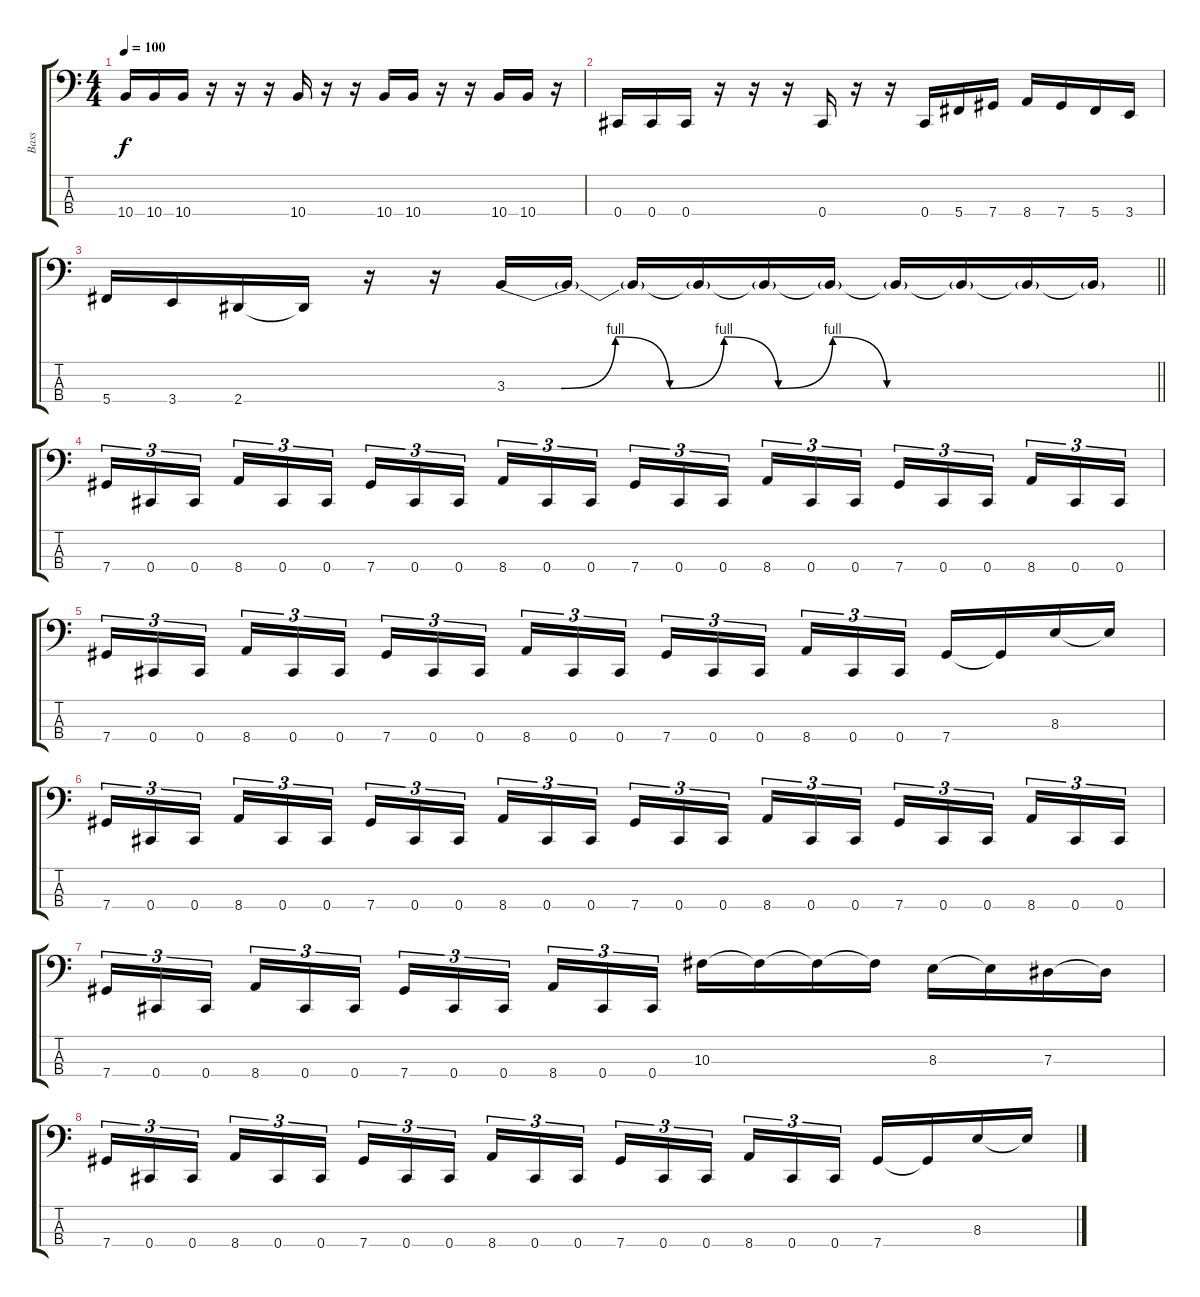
\track ("Bass" "Bass") {instrument slapbass1}
\staff {score tabs}
\tuning (Gb2 Db2 Ab1 Db1) {hide}
\ts (4 4)
\tempo 100
\clef f4
\ks c
10.4.16{dy f} 10.4.16 10.4.16 r.16 r.16 r.16 10.4.16 r.16 r.16 10.4.16 10.4.16 r.16 r.16 10.4.16 10.4.16 r.16 |
0.4.16 0.4.16 0.4.16 r.16 r.16 r.16 0.4.16 r.16 r.16 0.4.16 5.4.16 7.4.16 8.4.16 7.4.16 5.4.16 3.4.16 |
\barLineRight lightlight
5.4.16 3.4.16 2.4.16 2.4{t}.16 r.16 r.16 3.3{be (custom 0 0 5 0 10 4 15 0 20 4 25 0 30 4 35 0 60 0)}.16 3.3{t}.16 3.3{t}.16 3.3{t}.16 3.3{t}.16 3.3{t}.16 3.3{t}.16 3.3{t}.16 3.3{t}.16 3.3{t}.16 |
7.4.16{tu (3 2)} 0.4.16{tu (3 2)} 0.4.16{tu (3 2) beam splitsecondary} 8.4.16{tu (3 2)} 0.4.16{tu (3 2)} 0.4.16{tu (3 2)} 7.4.16{tu (3 2)} 0.4.16{tu (3 2)} 0.4.16{tu (3 2) beam splitsecondary} 8.4.16{tu (3 2)} 0.4.16{tu (3 2)} 0.4.16{tu (3 2)} 7.4.16{tu (3 2)} 0.4.16{tu (3 2)} 0.4.16{tu (3 2) beam splitsecondary} 8.4.16{tu (3 2)} 0.4.16{tu (3 2)} 0.4.16{tu (3 2)} 7.4.16{tu (3 2)} 0.4.16{tu (3 2)} 0.4.16{tu (3 2) beam splitsecondary} 8.4.16{tu (3 2)} 0.4.16{tu (3 2)} 0.4.16{tu (3 2)} |
7.4.16{tu (3 2)} 0.4.16{tu (3 2)} 0.4.16{tu (3 2) beam splitsecondary} 8.4.16{tu (3 2)} 0.4.16{tu (3 2)} 0.4.16{tu (3 2)} 7.4.16{tu (3 2)} 0.4.16{tu (3 2)} 0.4.16{tu (3 2) beam splitsecondary} 8.4.16{tu (3 2)} 0.4.16{tu (3 2)} 0.4.16{tu (3 2)} 7.4.16{tu (3 2)} 0.4.16{tu (3 2)} 0.4.16{tu (3 2) beam splitsecondary} 8.4.16{tu (3 2)} 0.4.16{tu (3 2)} 0.4.16{tu (3 2)} 7.4.16 7.4{t}.16 8.3.16 8.3{t}.16 |
7.4.16{tu (3 2)} 0.4.16{tu (3 2)} 0.4.16{tu (3 2) beam splitsecondary} 8.4.16{tu (3 2)} 0.4.16{tu (3 2)} 0.4.16{tu (3 2)} 7.4.16{tu (3 2)} 0.4.16{tu (3 2)} 0.4.16{tu (3 2) beam splitsecondary} 8.4.16{tu (3 2)} 0.4.16{tu (3 2)} 0.4.16{tu (3 2)} 7.4.16{tu (3 2)} 0.4.16{tu (3 2)} 0.4.16{tu (3 2) beam splitsecondary} 8.4.16{tu (3 2)} 0.4.16{tu (3 2)} 0.4.16{tu (3 2)} 7.4.16{tu (3 2)} 0.4.16{tu (3 2)} 0.4.16{tu (3 2) beam splitsecondary} 8.4.16{tu (3 2)} 0.4.16{tu (3 2)} 0.4.16{tu (3 2)} |
7.4.16{tu (3 2)} 0.4.16{tu (3 2)} 0.4.16{tu (3 2) beam splitsecondary} 8.4.16{tu (3 2)} 0.4.16{tu (3 2)} 0.4.16{tu (3 2)} 7.4.16{tu (3 2)} 0.4.16{tu (3 2)} 0.4.16{tu (3 2) beam splitsecondary} 8.4.16{tu (3 2)} 0.4.16{tu (3 2)} 0.4.16{tu (3 2)} 10.3.16 10.3{t}.16 10.3{t}.16 10.3{t}.16 8.3.16 8.3{t}.16 7.3.16 7.3{t}.16 |
7.4.16{tu (3 2)} 0.4.16{tu (3 2)} 0.4.16{tu (3 2) beam splitsecondary} 8.4.16{tu (3 2)} 0.4.16{tu (3 2)} 0.4.16{tu (3 2)} 7.4.16{tu (3 2)} 0.4.16{tu (3 2)} 0.4.16{tu (3 2) beam splitsecondary} 8.4.16{tu (3 2)} 0.4.16{tu (3 2)} 0.4.16{tu (3 2)} 7.4.16{tu (3 2)} 0.4.16{tu (3 2)} 0.4.16{tu (3 2) beam splitsecondary} 8.4.16{tu (3 2)} 0.4.16{tu (3 2)} 0.4.16{tu (3 2)} 7.4.16 7.4{t}.16 8.3.16 8.3{t}.16
